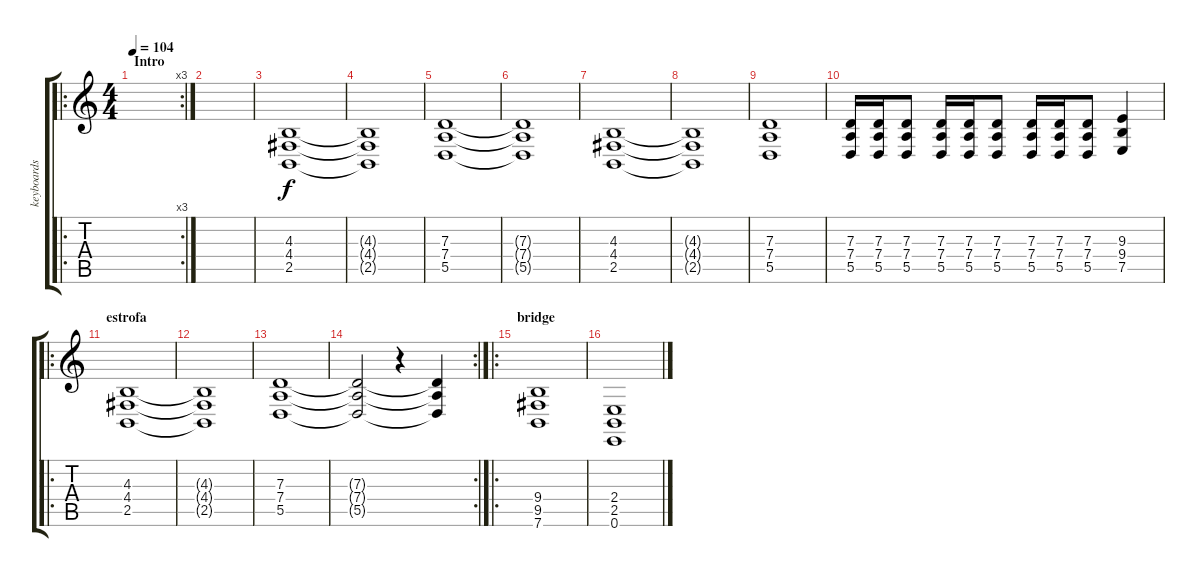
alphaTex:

\track ("keyboards" "keyboards") {instrument lead1square}
\staff {score tabs}
\tuning (E4 B3 G3 D3 A2 E2) {hide}
\ro
\rc 3
\ts (4 4)
\section ("" "Intro")
\tempo 104
\clef g2
\ks c
|
|
(4.3 4.4 2.5).1 |
(4.3{t} 4.4{t} 2.5{t}).1 |
(7.3 7.4 5.5).1 |
(7.3{t} 7.4{t} 5.5{t}).1 |
(4.3 4.4 2.5).1 |
(4.3{t} 4.4{t} 2.5{t}).1 |
(7.3 7.4 5.5).1 |
(7.3 7.4 5.5).16 (7.3 7.4 5.5).16 (7.3 7.4 5.5).8 (7.3 7.4 5.5).16 (7.3 7.4 5.5).16 (7.3 7.4 5.5).8 (7.3 7.4 5.5).16 (7.3 7.4 5.5).16 (7.3 7.4 5.5).8 (9.3 9.4 7.5).4 |
\ro
\section ("" "estrofa")
(4.3 4.4 2.5).1 |
(4.3{t} 4.4{t} 2.5{t}).1 |
(7.3 7.4 5.5).1 |
\rc 2
(7.3{t} 7.4{t} 5.5{t}).2 r.4 (7.3{t} 7.4{t} 5.5{t}).4 |
\ro
\section ("" "bridge")
(9.4 9.5 7.6).1 |
(2.4 2.5 0.6).1
